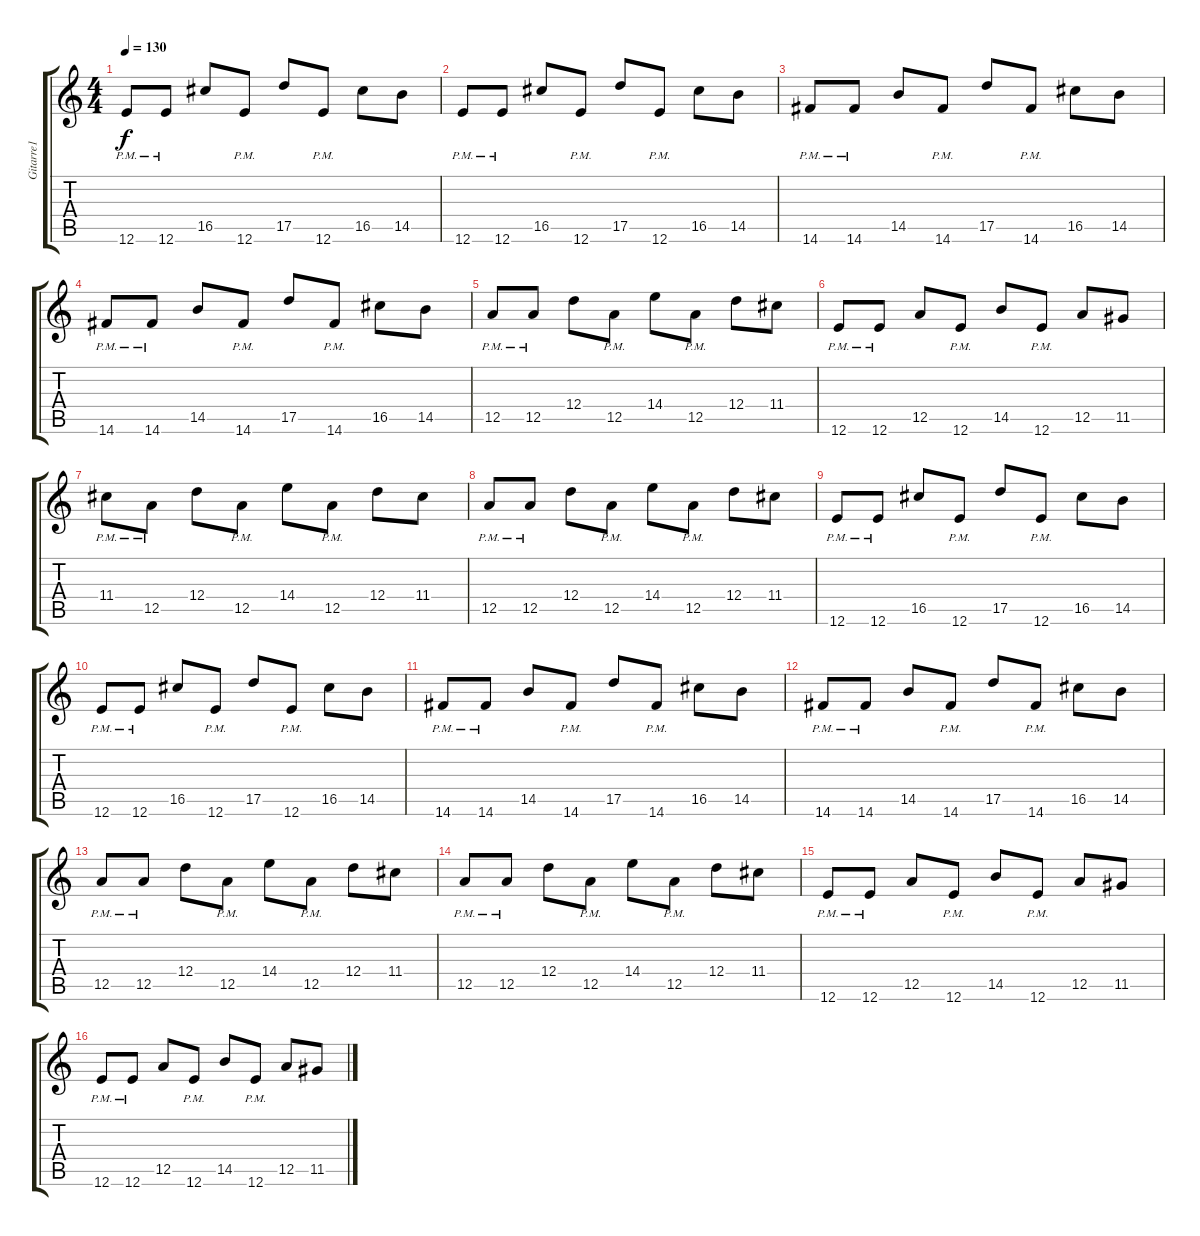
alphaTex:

\track ("Gitarre1" "Gitarre1") {instrument overdrivenguitar}
\staff {score tabs}
\tuning (E4 B3 G3 D3 A2 E2) {hide}
\ts (4 4)
\tempo 130
\clef g2
\ks c
12.6{pm}.8{dy f} 12.6{pm}.8 16.5.8 12.6{pm}.8 17.5.8 12.6{pm}.8 16.5.8 14.5.8 |
12.6{pm}.8 12.6{pm}.8 16.5.8 12.6{pm}.8 17.5.8 12.6{pm}.8 16.5.8 14.5.8 |
14.6{pm}.8 14.6{pm}.8 14.5.8 14.6{pm}.8 17.5.8 14.6{pm}.8 16.5.8 14.5.8 |
14.6{pm}.8 14.6{pm}.8 14.5.8 14.6{pm}.8 17.5.8 14.6{pm}.8 16.5.8 14.5.8 |
12.5{pm}.8{volume 13} 12.5{pm}.8 12.4.8 12.5{pm}.8 14.4.8 12.5{pm}.8 12.4.8 11.4.8 |
12.6{pm}.8 12.6{pm}.8 12.5.8 12.6{pm}.8 14.5.8 12.6{pm}.8 12.5.8 11.5.8 |
11.4{pm}.8{volume 13} 12.5{pm}.8 12.4.8 12.5{pm}.8 14.4.8 12.5{pm}.8 12.4.8 11.4.8 |
12.5{pm}.8 12.5{pm}.8 12.4.8 12.5{pm}.8 14.4.8 12.5{pm}.8 12.4.8 11.4.8 |
12.6{pm}.8 12.6{pm}.8 16.5.8 12.6{pm}.8 17.5.8 12.6{pm}.8 16.5.8 14.5.8 |
12.6{pm}.8 12.6{pm}.8 16.5.8 12.6{pm}.8 17.5.8 12.6{pm}.8 16.5.8 14.5.8 |
14.6{pm}.8 14.6{pm}.8 14.5.8 14.6{pm}.8 17.5.8 14.6{pm}.8 16.5.8 14.5.8 |
14.6{pm}.8 14.6{pm}.8 14.5.8 14.6{pm}.8 17.5.8 14.6{pm}.8 16.5.8 14.5.8 |
12.5{pm}.8{volume 13} 12.5{pm}.8 12.4.8 12.5{pm}.8 14.4.8 12.5{pm}.8 12.4.8 11.4.8 |
12.5{pm}.8 12.5{pm}.8 12.4.8 12.5{pm}.8 14.4.8 12.5{pm}.8 12.4.8 11.4.8 |
12.6{pm}.8{volume 13} 12.6{pm}.8 12.5.8 12.6{pm}.8 14.5.8 12.6{pm}.8 12.5.8 11.5.8 |
12.6{pm}.8 12.6{pm}.8 12.5.8 12.6{pm}.8 14.5.8 12.6{pm}.8 12.5.8 11.5.8
